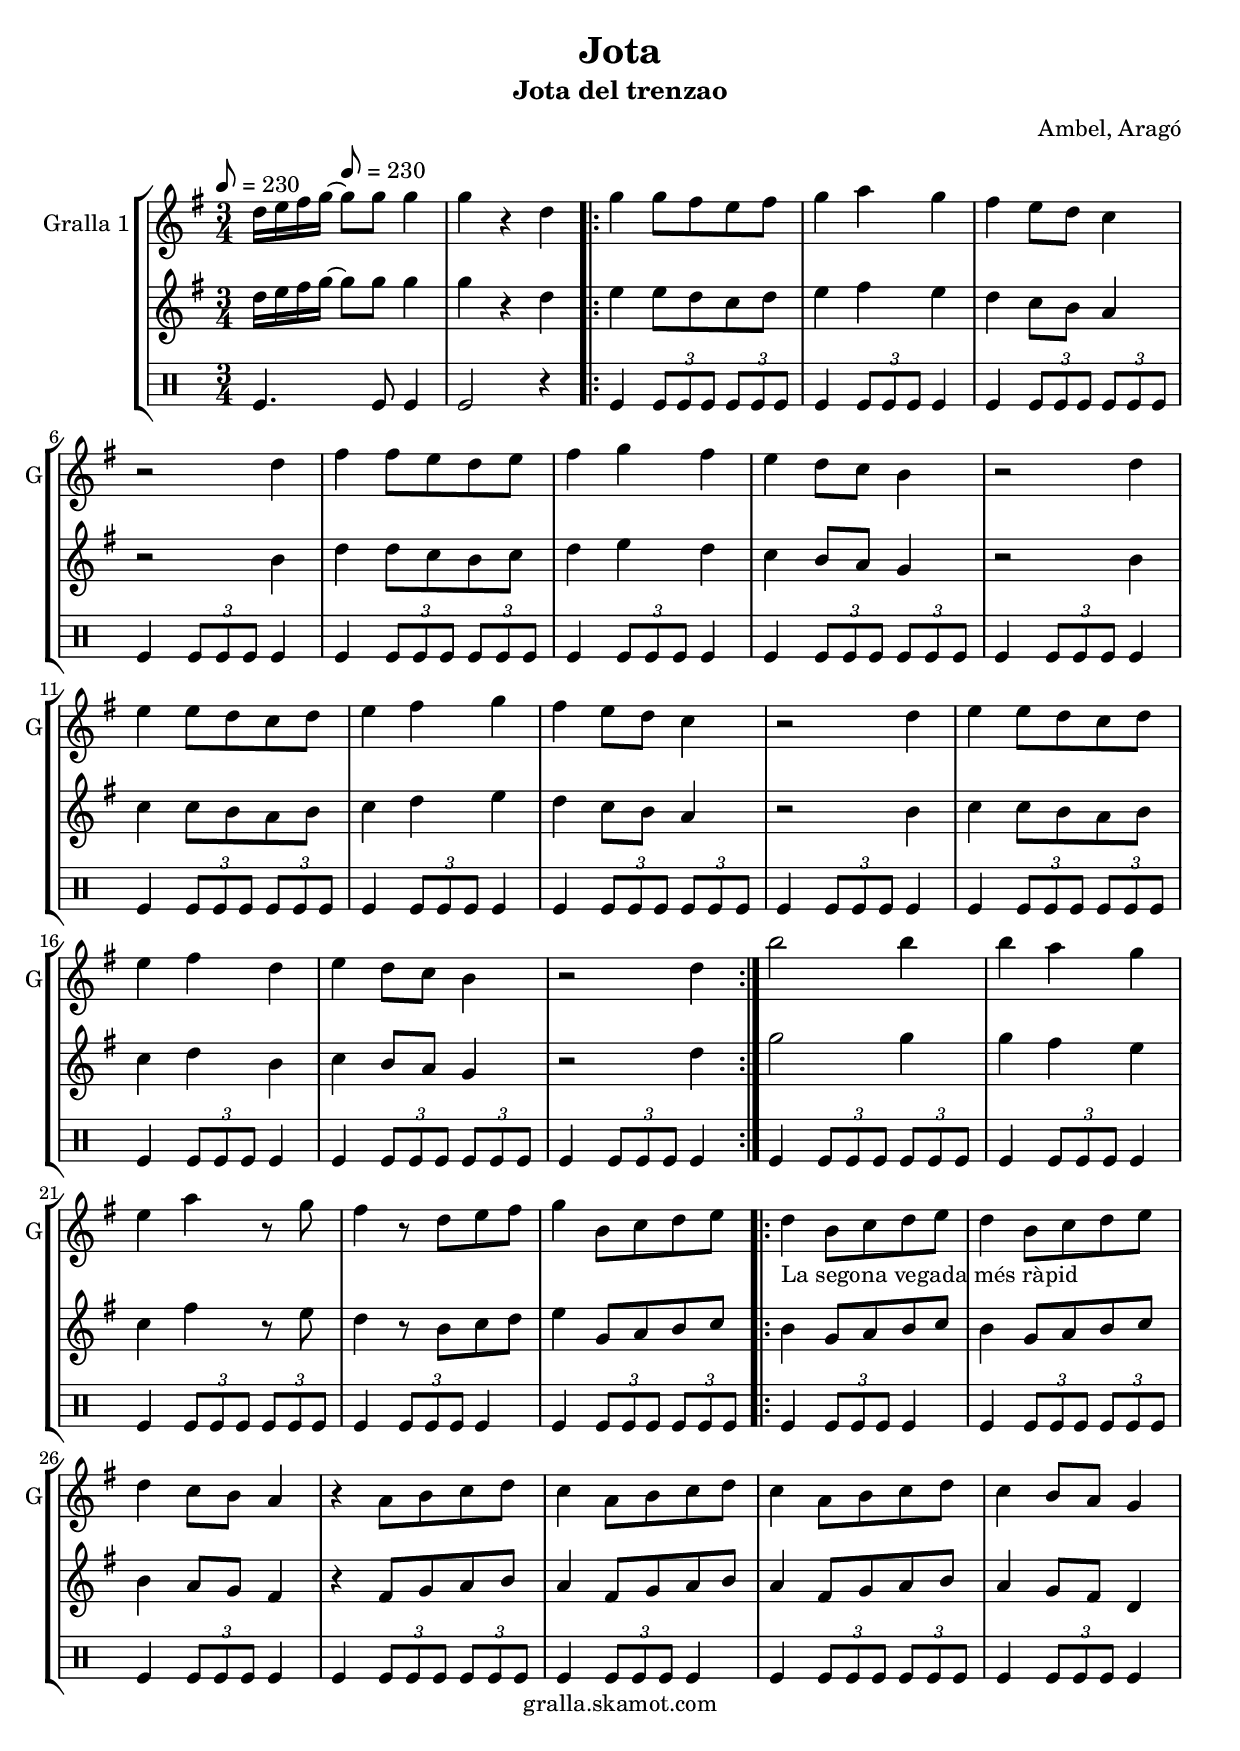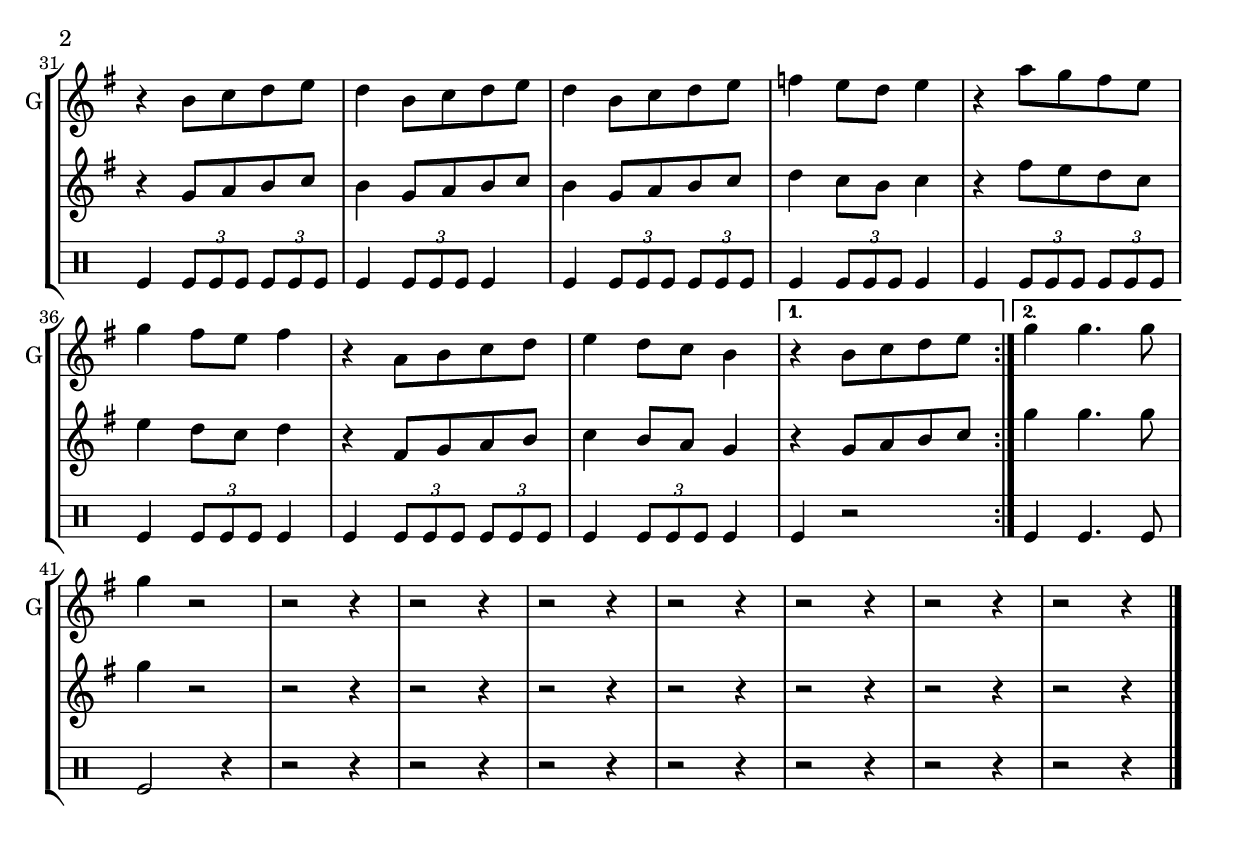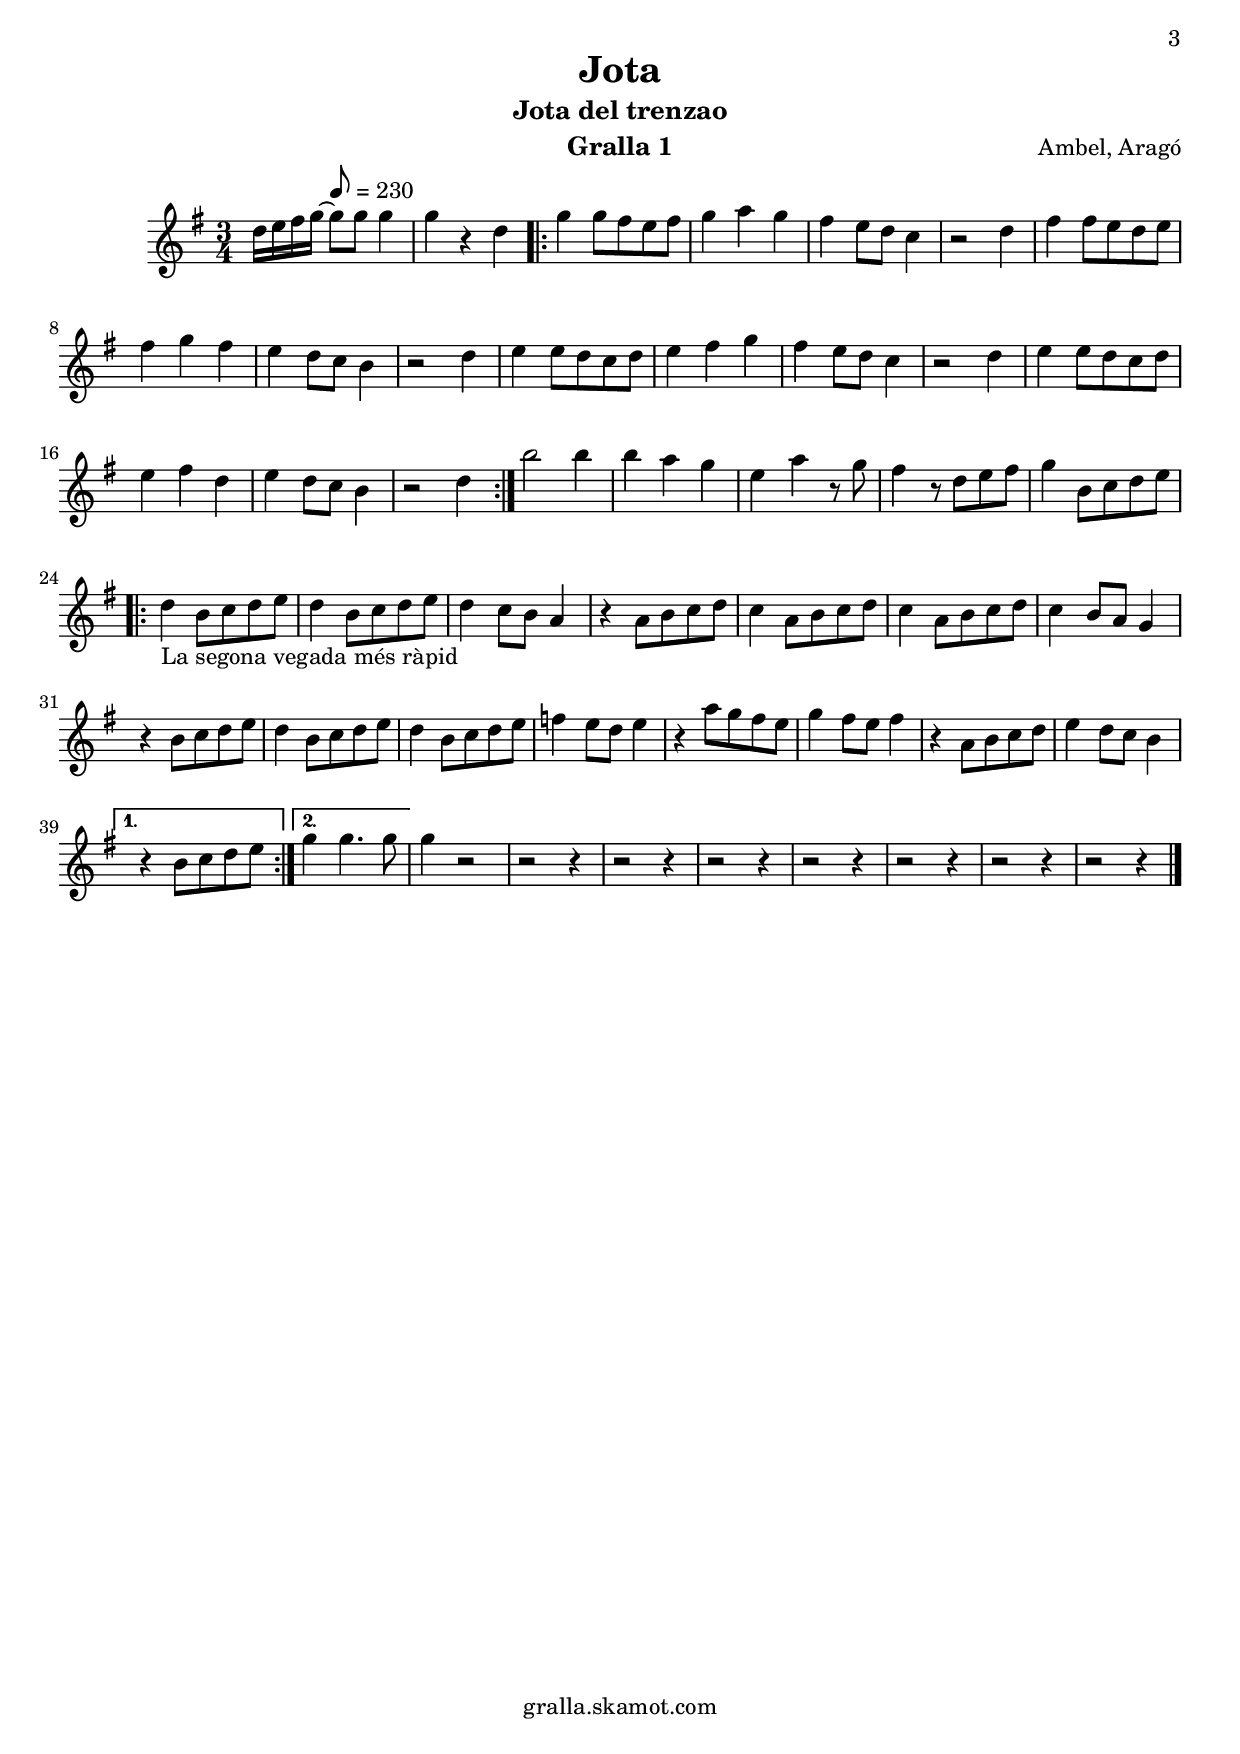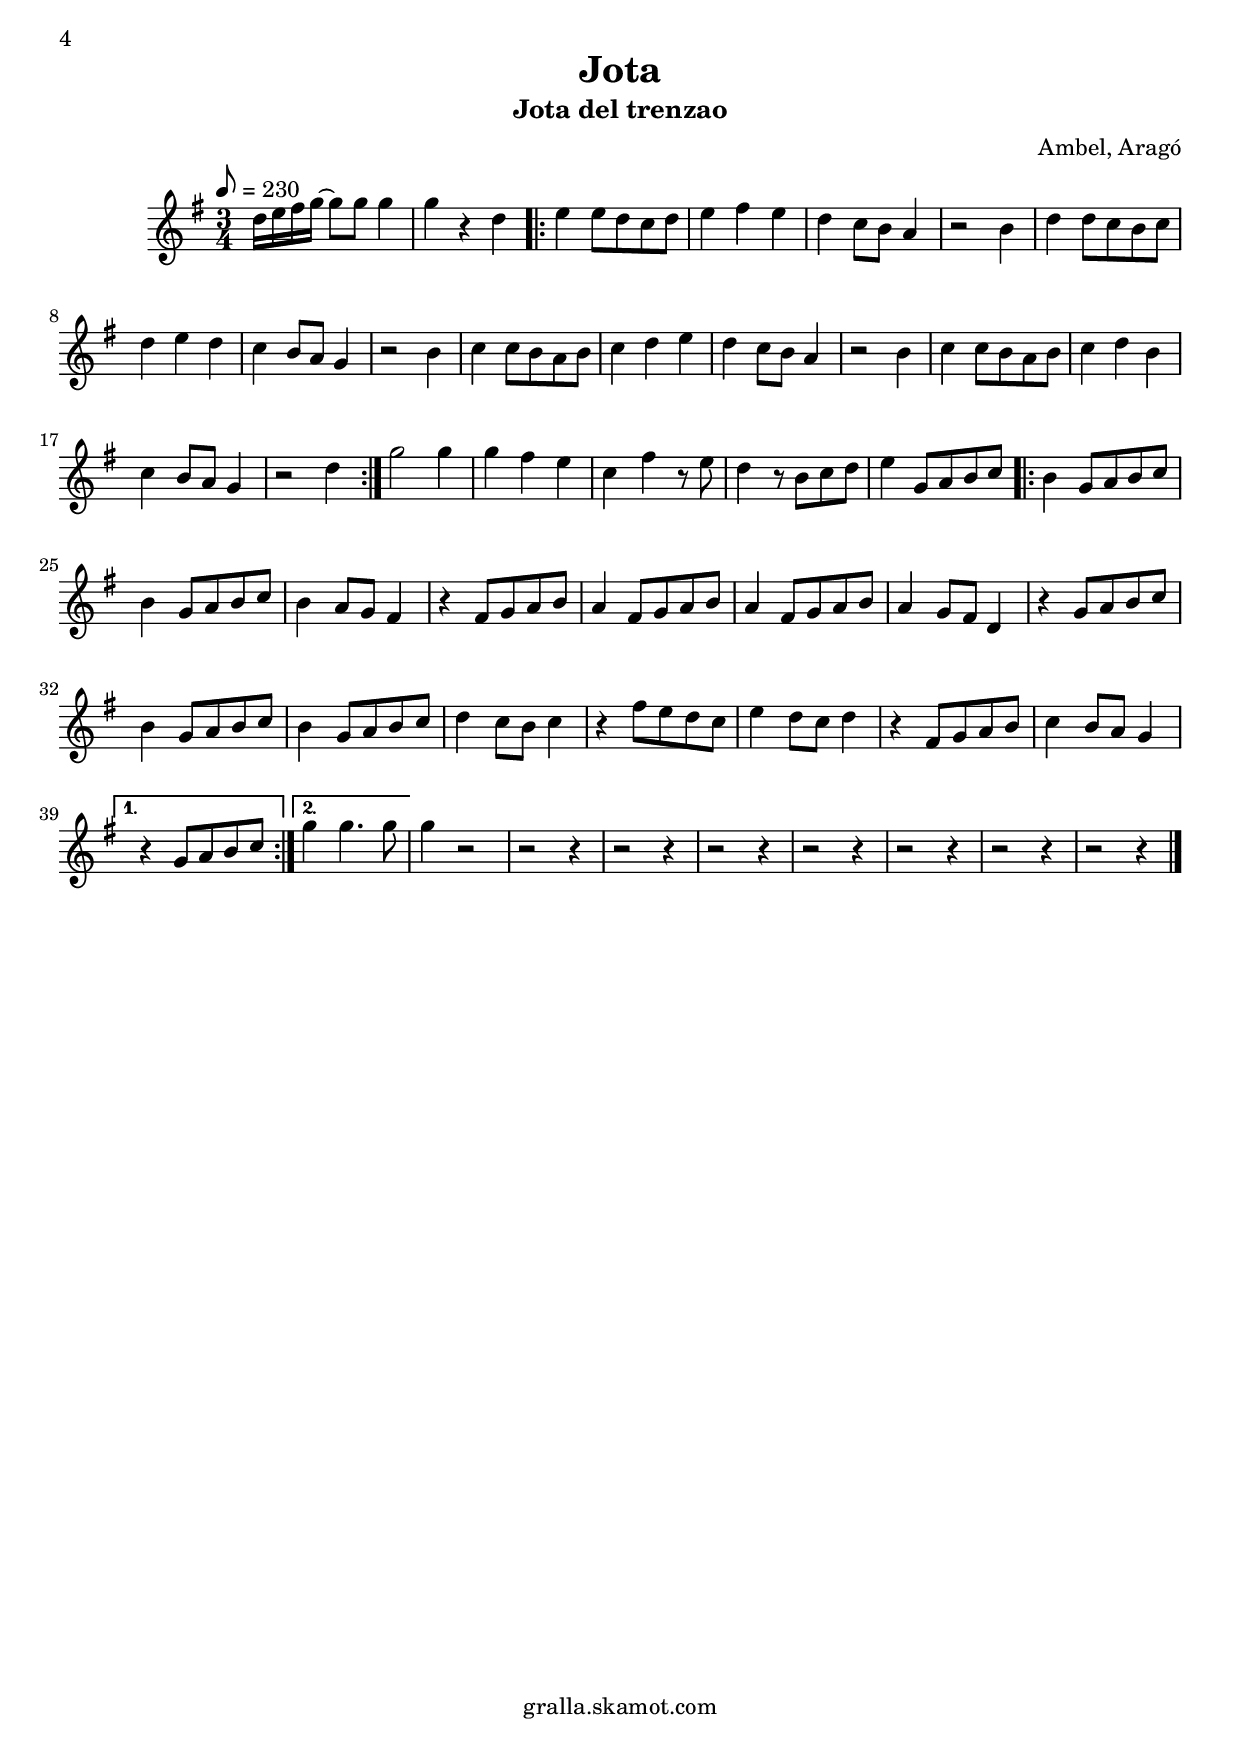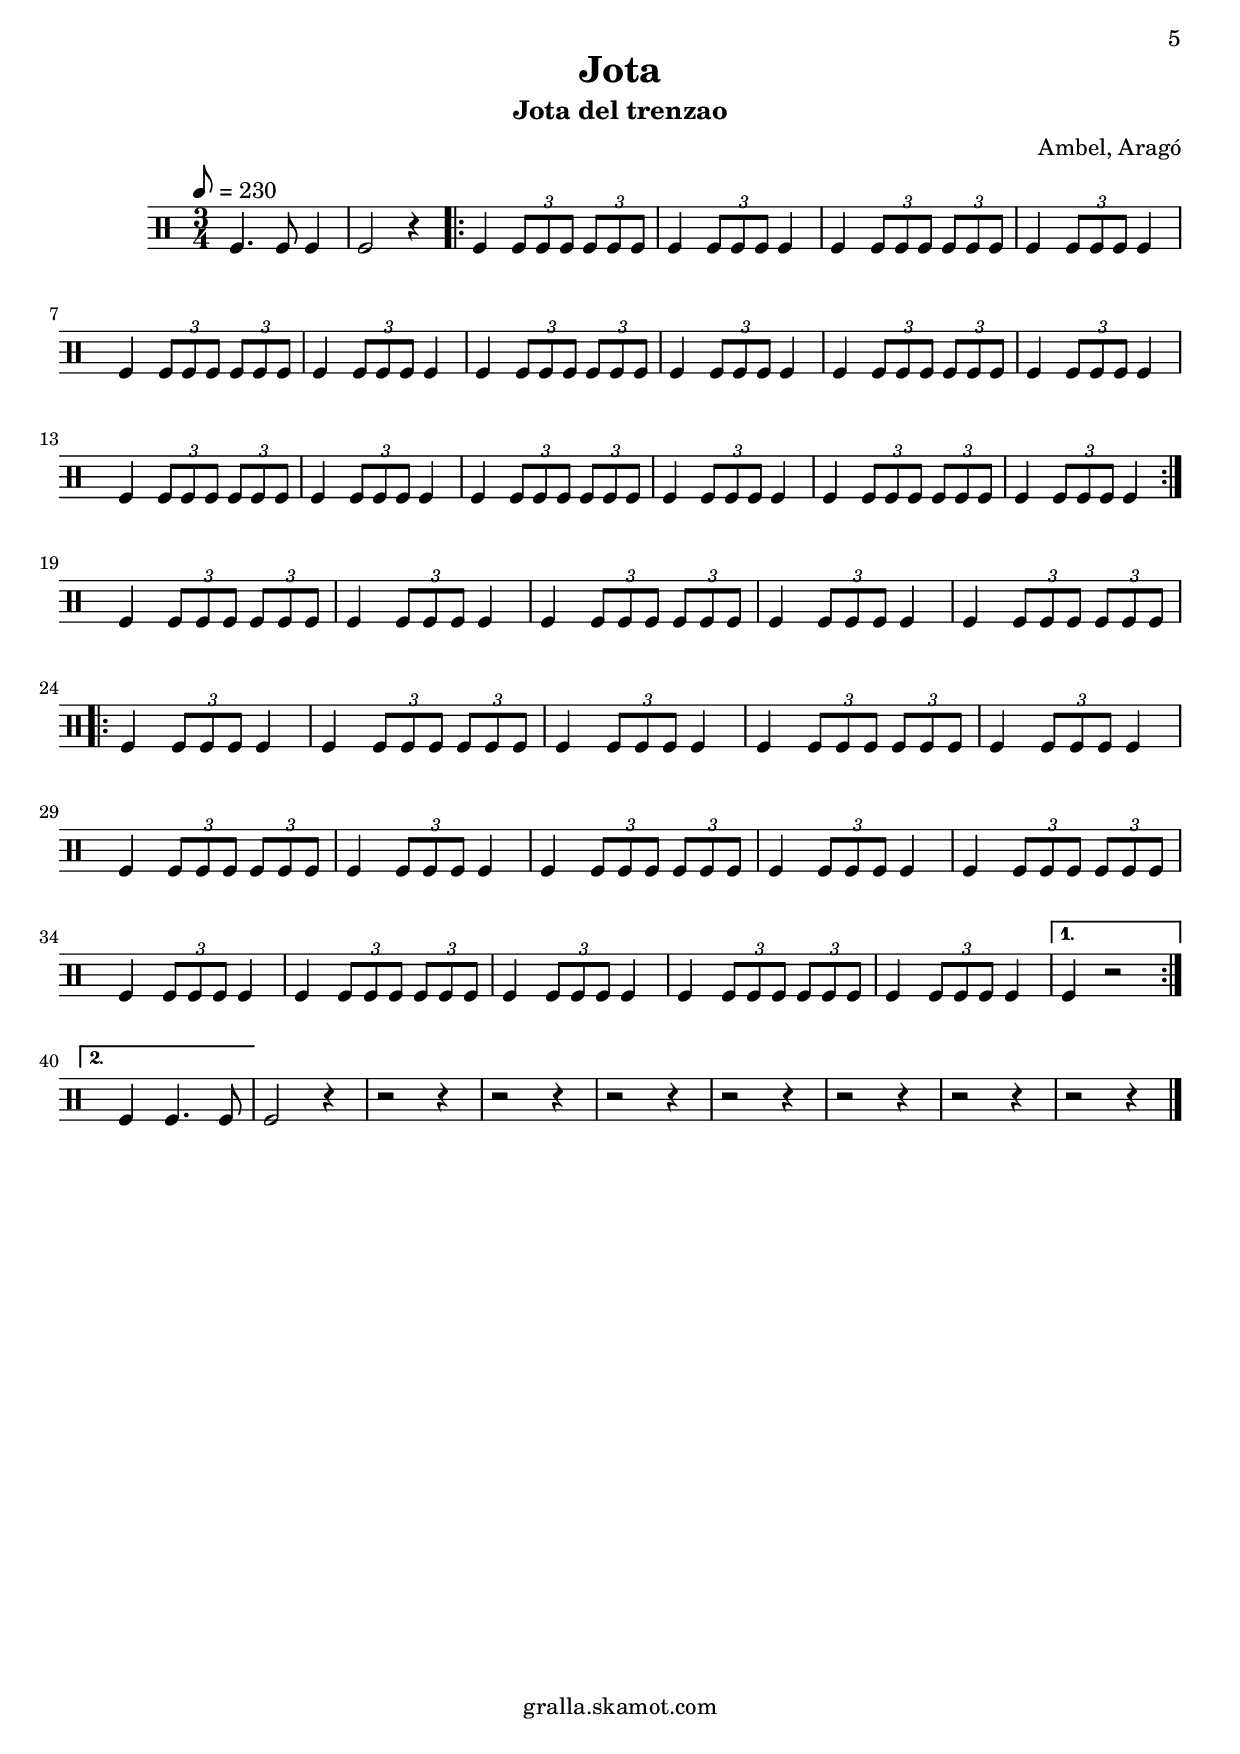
\version "2.16.2"

\header {
  dedication=""
  title="Jota"
  subtitle="Jota del trenzao"
  subsubtitle=""
  poet=""
  meter=""
  piece=""
  composer="Ambel, Aragó"
  arranger=""
  opus=""
  instrument=""
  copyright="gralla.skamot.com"
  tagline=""
}

liniaroAa =
\relative d''
{
  \clef treble
  \key g \major
  \time 3/4
  d16 e fis g ~ \tempo 8 = 230 g8 g g4  |
  g4 r d  |
  \repeat volta 2 { g4 g8 fis e fis  |
  g4 a g  |
  %05
  fis4 e8 d c4  |
  r2 d4  |
  fis4 fis8 e d e  |
  fis4 g fis  |
  e4 d8 c b4  |
  %10
  r2 d4  |
  e4 e8 d c d  |
  e4 fis g  |
  fis4 e8 d c4  |
  r2 d4  |
  %15
  e4 e8 d c d  |
  e4 fis d  |
  e4 d8 c b4  |
  r2 d4  | }
  b'2 b4  |
  %20
  b4 a g  |
  e4 a r8 g  |
  fis4 r8 d e fis  |
  g4 b,8 c d e  |
  \repeat volta 2 { d4 _"La segona vegada més ràpid" b8 c d e  |
  %25
  d4 b8 c d e  |
  d4 c8 b a4  |
  r4 a8 b c d  |
  c4 a8 b c d  |
  c4 a8 b c d  |
  %30
  c4 b8 a g4  |
  r4 b8 c d e  |
  d4 b8 c d e  |
  d4 b8 c d e  |
  f4 e8 d e4  |
  %35
  r4 a8 g fis e  |
  g4 fis8 e fis4  |
  r4 a,8 b c d  |
  e4 d8 c b4 }
  \alternative { { r4 b8 c d e }
  %40
  { g4 g4. g8 } }
  g4 r2  |
  r2 r4  |
  r2 r4  |
  r2 r4  |
  %45
  r2 r4  |
  r2 r4  |
  r2 r4  |
  r2 r4  \bar "|."
}

liniaroAb =
\relative d''
{
  \tempo 8 = 230
  \clef treble
  \key g \major
  \time 3/4
  d16 e fis g ~ g8 g g4  |
  g4 r d  |
  \repeat volta 2 { e4 e8 d c d  |
  e4 fis e  |
  %05
  d4 c8 b a4  |
  r2 b4  |
  d4 d8 c b c  |
  d4 e d  |
  c4 b8 a g4  |
  %10
  r2 b4  |
  c4 c8 b a b  |
  c4 d e  |
  d4 c8 b a4  |
  r2 b4  |
  %15
  c4 c8 b a b  |
  c4 d b  |
  c4 b8 a g4  |
  r2 d'4  | }
  g2 g4  |
  %20
  g4 fis e  |
  c4 fis r8 e  |
  d4 r8 b c d  |
  e4 g,8 a b c  |
  \repeat volta 2 { b4 g8 a b c  |
  %25
  b4 g8 a b c  |
  b4 a8 g fis4  |
  r4 fis8 g a b  |
  a4 fis8 g a b  |
  a4 fis8 g a b  |
  %30
  a4 g8 fis d4  |
  r4 g8 a b c  |
  b4 g8 a b c  |
  b4 g8 a b c  |
  d4 c8 b c4  |
  %35
  r4 fis8 e d c  |
  e4 d8 c d4  |
  r4 fis,8 g a b  |
  c4 b8 a g4 }
  \alternative { { r4 g8 a b c }
  %40
  { g'4 g4. g8 } }
  g4 r2  |
  r2 r4  |
  r2 r4  |
  r2 r4  |
  %45
  r2 r4  |
  r2 r4  |
  r2 r4  |
  r2 r4  \bar "|."
}

liniaroAc =
\drummode
{
  \tempo 8 = 230
  \time 3/4
  tomfl4. tomfl8 tomfl4  |
  tomfl2 r4  |
  \repeat volta 2 { tomfl4 \times 2/3 { tomfl8 tomfl tomfl } \times 2/3 { tomfl tomfl tomfl }  |
  tomfl4 \times 2/3 { tomfl8 tomfl tomfl } tomfl4  |
  %05
  tomfl4 \times 2/3 { tomfl8 tomfl tomfl } \times 2/3 { tomfl tomfl tomfl }  |
  tomfl4 \times 2/3 { tomfl8 tomfl tomfl } tomfl4  |
  tomfl4 \times 2/3 { tomfl8 tomfl tomfl } \times 2/3 { tomfl tomfl tomfl }  |
  tomfl4 \times 2/3 { tomfl8 tomfl tomfl } tomfl4  |
  tomfl4 \times 2/3 { tomfl8 tomfl tomfl } \times 2/3 { tomfl tomfl tomfl }  |
  %10
  tomfl4 \times 2/3 { tomfl8 tomfl tomfl } tomfl4  |
  tomfl4 \times 2/3 { tomfl8 tomfl tomfl } \times 2/3 { tomfl tomfl tomfl }  |
  tomfl4 \times 2/3 { tomfl8 tomfl tomfl } tomfl4  |
  tomfl4 \times 2/3 { tomfl8 tomfl tomfl } \times 2/3 { tomfl tomfl tomfl }  |
  tomfl4 \times 2/3 { tomfl8 tomfl tomfl } tomfl4  |
  %15
  tomfl4 \times 2/3 { tomfl8 tomfl tomfl } \times 2/3 { tomfl tomfl tomfl }  |
  tomfl4 \times 2/3 { tomfl8 tomfl tomfl } tomfl4  |
  tomfl4 \times 2/3 { tomfl8 tomfl tomfl } \times 2/3 { tomfl tomfl tomfl }  |
  tomfl4 \times 2/3 { tomfl8 tomfl tomfl } tomfl4  | }
  tomfl4 \times 2/3 { tomfl8 tomfl tomfl } \times 2/3 { tomfl tomfl tomfl }  |
  %20
  tomfl4 \times 2/3 { tomfl8 tomfl tomfl } tomfl4  |
  tomfl4 \times 2/3 { tomfl8 tomfl tomfl } \times 2/3 { tomfl tomfl tomfl }  |
  tomfl4 \times 2/3 { tomfl8 tomfl tomfl } tomfl4  |
  tomfl4 \times 2/3 { tomfl8 tomfl tomfl } \times 2/3 { tomfl tomfl tomfl }  |
  \repeat volta 2 { tomfl4 \times 2/3 { tomfl8 tomfl tomfl } tomfl4  |
  %25
  tomfl4 \times 2/3 { tomfl8 tomfl tomfl } \times 2/3 { tomfl tomfl tomfl }  |
  tomfl4 \times 2/3 { tomfl8 tomfl tomfl } tomfl4  |
  tomfl4 \times 2/3 { tomfl8 tomfl tomfl } \times 2/3 { tomfl tomfl tomfl }  |
  tomfl4 \times 2/3 { tomfl8 tomfl tomfl } tomfl4  |
  tomfl4 \times 2/3 { tomfl8 tomfl tomfl } \times 2/3 { tomfl tomfl tomfl }  |
  %30
  tomfl4 \times 2/3 { tomfl8 tomfl tomfl } tomfl4  |
  tomfl4 \times 2/3 { tomfl8 tomfl tomfl } \times 2/3 { tomfl tomfl tomfl }  |
  tomfl4 \times 2/3 { tomfl8 tomfl tomfl } tomfl4  |
  tomfl4 \times 2/3 { tomfl8 tomfl tomfl } \times 2/3 { tomfl tomfl tomfl }  |
  tomfl4 \times 2/3 { tomfl8 tomfl tomfl } tomfl4  |
  %35
  tomfl4 \times 2/3 { tomfl8 tomfl tomfl } \times 2/3 { tomfl tomfl tomfl }  |
  tomfl4 \times 2/3 { tomfl8 tomfl tomfl } tomfl4  |
  tomfl4 \times 2/3 { tomfl8 tomfl tomfl } \times 2/3 { tomfl tomfl tomfl }  |
  tomfl4 \times 2/3 { tomfl8 tomfl tomfl } tomfl4 }
  \alternative { { tomfl4 r2 }
  %40
  { tomfl4 tomfl4. tomfl8 } }
  tomfl2 r4  |
  r2 r4  |
  r2 r4  |
  r2 r4  |
  %45
  r2 r4  |
  r2 r4  |
  r2 r4  |
  r2 r4  \bar "|."
}

\bookpart {
  \score {
    \new StaffGroup {
      \override Score.RehearsalMark.self-alignment-X = #LEFT
      <<
        \new Staff \with {instrumentName = #"Gralla 1" shortInstrumentName = #"G"} \liniaroAa
        \new Staff \with {instrumentName = #"" shortInstrumentName = #" "} \liniaroAb
        \new DrumStaff \with {instrumentName = #"" shortInstrumentName = #" "} \liniaroAc
      >>
    }
    \layout {}
  }
  \score { \unfoldRepeats
    \new StaffGroup {
      \override Score.RehearsalMark.self-alignment-X = #LEFT
      <<
        \new Staff \with {instrumentName = #"Gralla 1" shortInstrumentName = #"G"} \liniaroAa
        \new Staff \with {instrumentName = #"" shortInstrumentName = #" "} \liniaroAb
        \new DrumStaff \with {instrumentName = #"" shortInstrumentName = #" "} \liniaroAc
      >>
    }
    \midi {
      \set Staff.midiInstrument = "oboe"
      \set DrumStaff.midiInstrument = "drums"
    }
  }
}

\bookpart {
  \header {instrument="Gralla 1"}
  \score {
    \new StaffGroup {
      \override Score.RehearsalMark.self-alignment-X = #LEFT
      <<
        \new Staff \liniaroAa
      >>
    }
    \layout {}
  }
  \score { \unfoldRepeats
    \new StaffGroup {
      \override Score.RehearsalMark.self-alignment-X = #LEFT
      <<
        \new Staff \liniaroAa
      >>
    }
    \midi {
      \set Staff.midiInstrument = "oboe"
      \set DrumStaff.midiInstrument = "drums"
    }
  }
}

\bookpart {
  \header {instrument=""}
  \score {
    \new StaffGroup {
      \override Score.RehearsalMark.self-alignment-X = #LEFT
      <<
        \new Staff \liniaroAb
      >>
    }
    \layout {}
  }
  \score { \unfoldRepeats
    \new StaffGroup {
      \override Score.RehearsalMark.self-alignment-X = #LEFT
      <<
        \new Staff \liniaroAb
      >>
    }
    \midi {
      \set Staff.midiInstrument = "oboe"
      \set DrumStaff.midiInstrument = "drums"
    }
  }
}

\bookpart {
  \header {instrument=""}
  \score {
    \new StaffGroup {
      \override Score.RehearsalMark.self-alignment-X = #LEFT
      <<
        \new DrumStaff \liniaroAc
      >>
    }
    \layout {}
  }
  \score { \unfoldRepeats
    \new StaffGroup {
      \override Score.RehearsalMark.self-alignment-X = #LEFT
      <<
        \new DrumStaff \liniaroAc
      >>
    }
    \midi {
      \set Staff.midiInstrument = "oboe"
      \set DrumStaff.midiInstrument = "drums"
    }
  }
}

